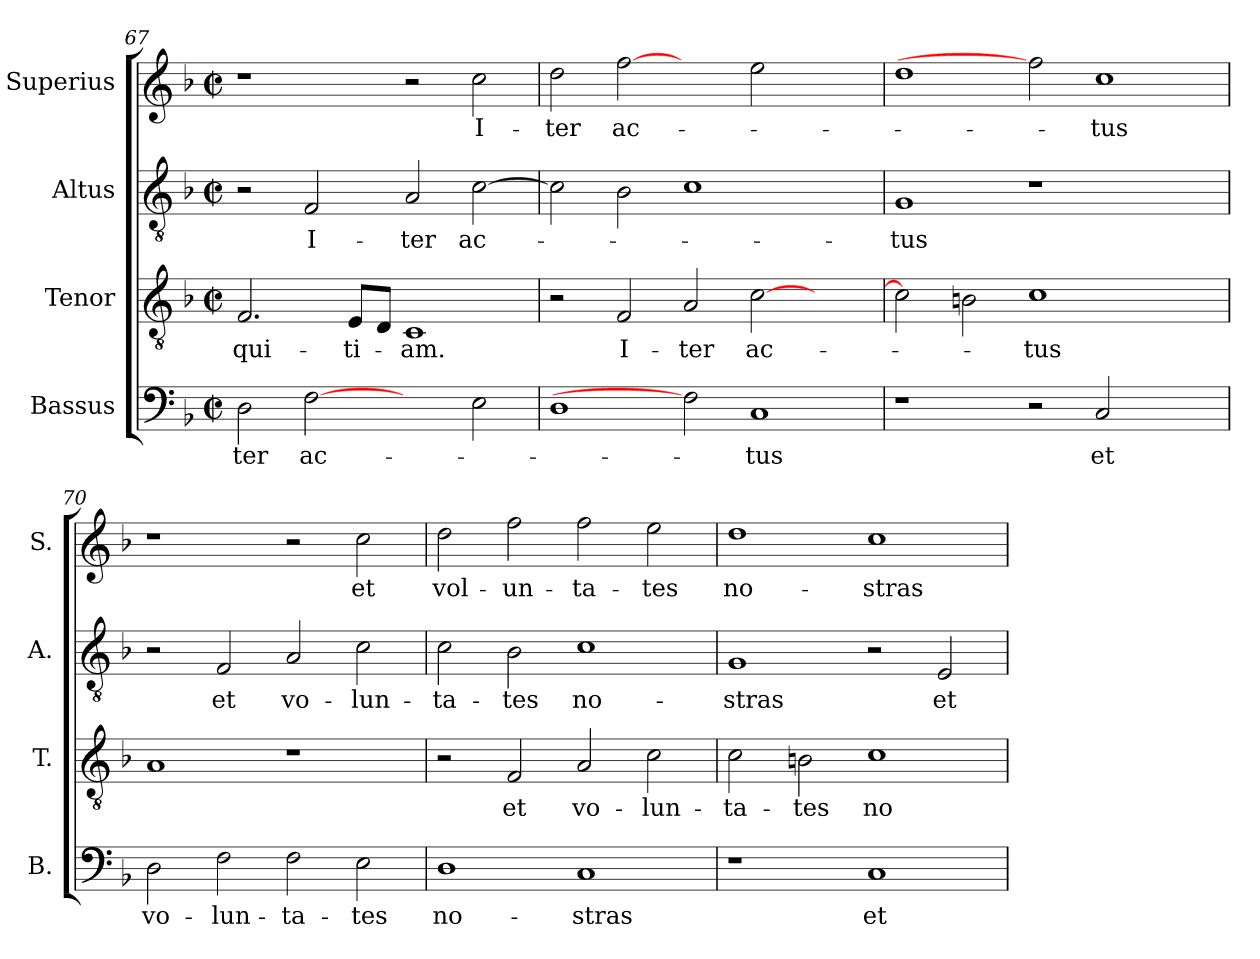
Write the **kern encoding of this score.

**kern	**text	**kern	**text	**kern	**text	**kern	**text
*part4	*part4	*part3	*part3	*part2	*part2	*part1	*part1
*staff4	*staff4	*staff3	*staff3	*staff2	*staff2	*staff1	*staff1
*I"Bassus	*	*I"Tenor	*	*I"Altus	*	*I"Superius	*
*I'B.	*	*I'T.	*	*I'A.	*	*I'S.	*
*clefF4	*	*clefGv2	*	*clefGv2	*	*clefG2	*
*	*	*ITrd7c12	*	*ITrd7c12	*	*	*
*k[b-]	*	*k[b-]	*	*k[b-]	*	*k[b-]	*
*F:	*	*F:	*	*F:	*	*F:	*
*M2/2	*	*M2/2	*	*M2/2	*	*M2/2	*
*met(c|)	*	*met(c|)	*	*met(c|)	*	*met(c|)	*
=67	=67	=67	=67	=67	=67	=67	=67
!	!LO:LY:b:color=#000000	!	!	!	!	!	!
!	!	!	!LO:LY:b:color=#000000	!	!	!	!
2Di\	-ter	2.FFi/	-qui-	2r	.	1r	.
!	!LO:LY:b:color=#000000	!	!	!	!	!	!
!	!	!	!	!	!LO:LY:b:color=#000000	!	!
[2Fi	ac-	.	.	2FFi/	I-	.	.
!	!	!	!LO:LY:b:color=#000000	!	!	!	!
.	.	8EEi/L	-ti-	.	.	.	.
.	.	8DDi/J	.	.	.	.	.
!	!	!	!LO:LY:b:color=#000000	!	!	!	!
!	!	!	!	!	!LO:LY:b:color=#000000	!	!
2ryy	.	1CCi	-am.	2AAi/	-ter	2r	.
!	!	!	!	!	!LO:LY:b:color=#000000	!	!
!	!	!	!	!	!	!	!LO:LY:b:color=#000000
2Ei\	.	.	.	[>2Ci\	ac-	2cci\	I-
=68	=68	=68	=68	=68	=68	=68	=68
!	!	!	!	!	!	!	!LO:LY:b:color=#000000
1Di	.	2r	.	2Ci\]	.	2ddi\	-ter
!	!	!	!LO:LY:b:color=#000000	!	!	!	!
!	!	!	!	!	!	!	!LO:LY:b:color=#000000
.	.	2FFi/	I-	2BB-i\	.	[2ffi	ac-
!	!	!	!LO:LY:b:color=#000000	!	!	!	!
2Fi]	.	2AAi/	-ter	1Ci	.	2ryy	.
!	!LO:LY:b:color=#000000	!	!	!	!	!	!
!	!	!	!LO:LY:b:color=#000000	!	!	!	!
1Ci	-tus	[>2Ci\	ac-	.	.	2eei\	.
.	.	2ryy	.	2ryy	.	2ryy	.
!!LO:LB:g=z
=69	=69	=69	=69	=69	=69	=69	=69
!	!	!	!	!	!LO:LY:b:color=#000000	!	!
1r	.	2Ci\]	.	1GGi	-tus	1ddi	.
.	.	2BBni\	.	.	.	.	.
!	!	!	!LO:LY:b:color=#000000	!	!	!	!
2r	.	1Ci	-tus	1r	.	2ffi]	.
!	!LO:LY:b:color=#000000	!	!	!	!	!	!
!	!	!	!	!	!	!	!LO:LY:b:color=#000000
2Ci/	et	.	.	.	.	1cci	-tus
2ryy	.	2ryy	.	2ryy	.	.	.
=70	=70	=70	=70	=70	=70	=70	=70
!	!LO:LY:b:color=#000000	!	!	!	!	!	!
2Di\	vo-	1AAi	.	2r	.	1r	.
!	!LO:LY:b:color=#000000	!	!	!	!	!	!
!	!	!	!	!	!LO:LY:b:color=#000000	!	!
2Fi\	-lun-	.	.	2FFi/	et	.	.
!	!LO:LY:b:color=#000000	!	!	!	!	!	!
!	!	!	!	!	!LO:LY:b:color=#000000	!	!
2Fi\	-ta-	1r	.	2AAi/	vo-	2r	.
!	!LO:LY:b:color=#000000	!	!	!	!	!	!
!	!	!	!	!	!LO:LY:b:color=#000000	!	!
!	!	!	!	!	!	!	!LO:LY:b:color=#000000
2Ei\	-tes	.	.	2Ci\	-lun-	2cci\	et
=71	=71	=71	=71	=71	=71	=71	=71
!	!LO:LY:b:color=#000000	!	!	!	!	!	!
!	!	!	!	!	!LO:LY:b:color=#000000	!	!
!	!	!	!	!	!	!	!LO:LY:b:color=#000000
1Di	no-	2r	.	2Ci\	-ta-	2ddi\	vol-
!	!	!	!LO:LY:b:color=#000000	!	!	!	!
!	!	!	!	!	!LO:LY:b:color=#000000	!	!
!	!	!	!	!	!	!	!LO:LY:b:color=#000000
.	.	2FFi/	et	2BB-i\	-tes	2ffi\	-un-
!	!LO:LY:b:color=#000000	!	!	!	!	!	!
!	!	!	!LO:LY:b:color=#000000	!	!	!	!
!	!	!	!	!	!LO:LY:b:color=#000000	!	!
!	!	!	!	!	!	!	!LO:LY:b:color=#000000
1Ci	-stras	2AAi/	vo-	1Ci	no-	2ffi\	-ta-
!	!	!	!LO:LY:b:color=#000000	!	!	!	!
!	!	!	!	!	!	!	!LO:LY:b:color=#000000
.	.	2Ci\	-lun-	.	.	2eei\	-tes
=72	=72	=72	=72	=72	=72	=72	=72
!	!	!	!LO:LY:b:color=#000000	!	!	!	!
!	!	!	!	!	!LO:LY:b:color=#000000	!	!
!	!	!	!	!	!	!	!LO:LY:b:color=#000000
1r	.	2Ci\	-ta-	1GGi	-stras	1ddi	no-
!	!	!	!LO:LY:b:color=#000000	!	!	!	!
.	.	2BBni\	-tes	.	.	.	.
!	!LO:LY:b:color=#000000	!	!	!	!	!	!
!	!	!	!LO:LY:b:color=#000000	!	!	!	!
!	!	!	!	!	!	!	!LO:LY:b:color=#000000
1Ci	et	1Ci	no-	2r	.	1cci	-stras
!	!	!	!	!	!LO:LY:b:color=#000000	!	!
.	.	.	.	2EEi/	et	.	.
=	=	=	=	=	=	=	=
*-	*-	*-	*-	*-	*-	*-	*-
